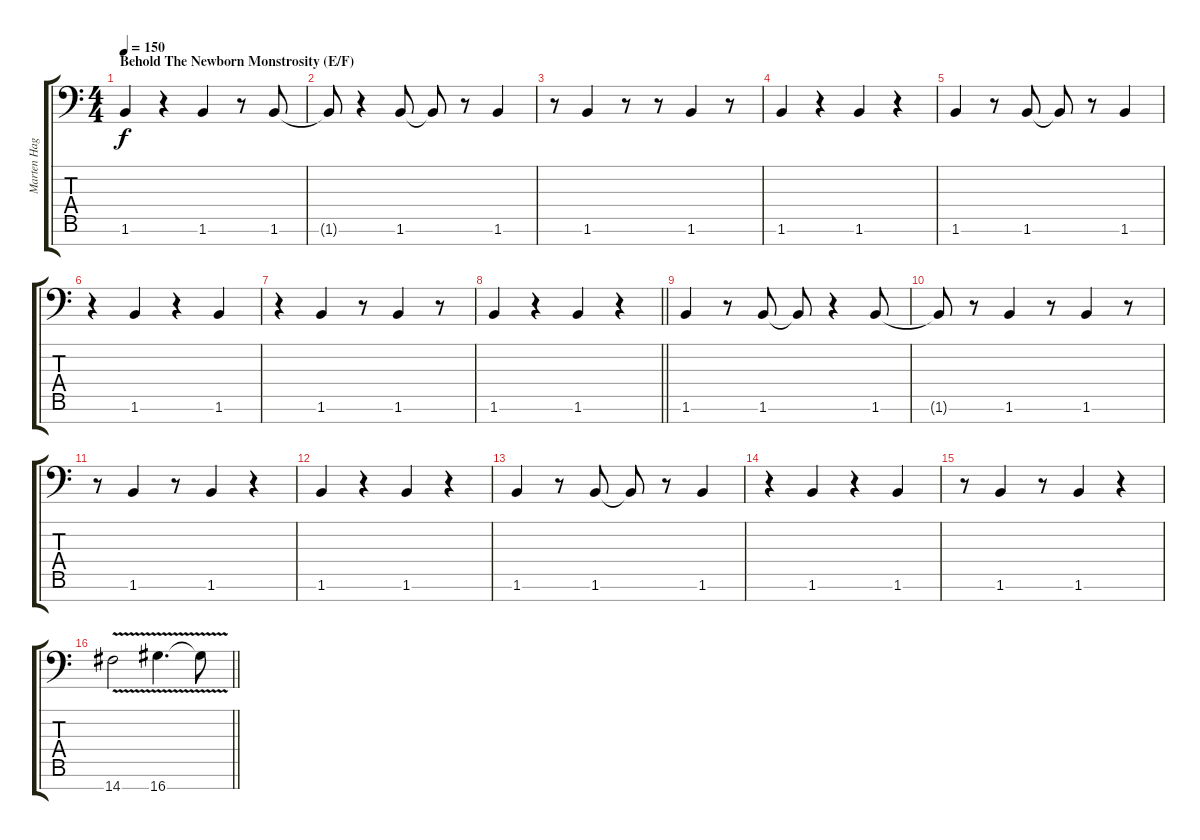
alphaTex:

\track ("Marten Hagstrom (8 string Guitar in E)" "Marten Hag") {instrument overdrivenguitar}
\staff {score tabs}
\tuning (Bb3 F3 Db3 Ab2 Eb2 Bb1 E1) {hide}
\ts (4 4)
\section ("" "Behold The Newborn Monstrosity (E/F)")
\tempo 150
\clef f4
\ks c
1.6.4{dy f volume 12} r.4 1.6.4 r.8 1.6.8 |
1.6{t}.8 r.4 1.6.8 1.6{t}.8 r.8 1.6.4 |
r.8 1.6.4 r.8 r.8 1.6.4 r.8 |
1.6.4 r.4 1.6.4 r.4 |
1.6.4 r.8 1.6.8 1.6{t}.8 r.8 1.6.4 |
r.4 1.6.4 r.4 1.6.4 |
r.4 1.6.4 r.8 1.6.4 r.8 |
\barLineRight lightlight
1.6.4 r.4 1.6.4 r.4 |
1.6.4 r.8 1.6.8 1.6{t}.8 r.4 1.6.8 |
1.6{t}.8 r.8 1.6.4 r.8 1.6.4 r.8 |
r.8 1.6.4 r.8 1.6.4 r.4 |
1.6.4 r.4 1.6.4 r.4 |
1.6.4 r.8 1.6.8 1.6{t}.8 r.8 1.6.4 |
r.4 1.6.4 r.4 1.6.4 |
r.8 1.6.4 r.8 1.6.4 r.4 |
\barLineRight lightlight
14.7{v}.2{volume 11} 16.7{v}.4{d} 16.7{t}.8
